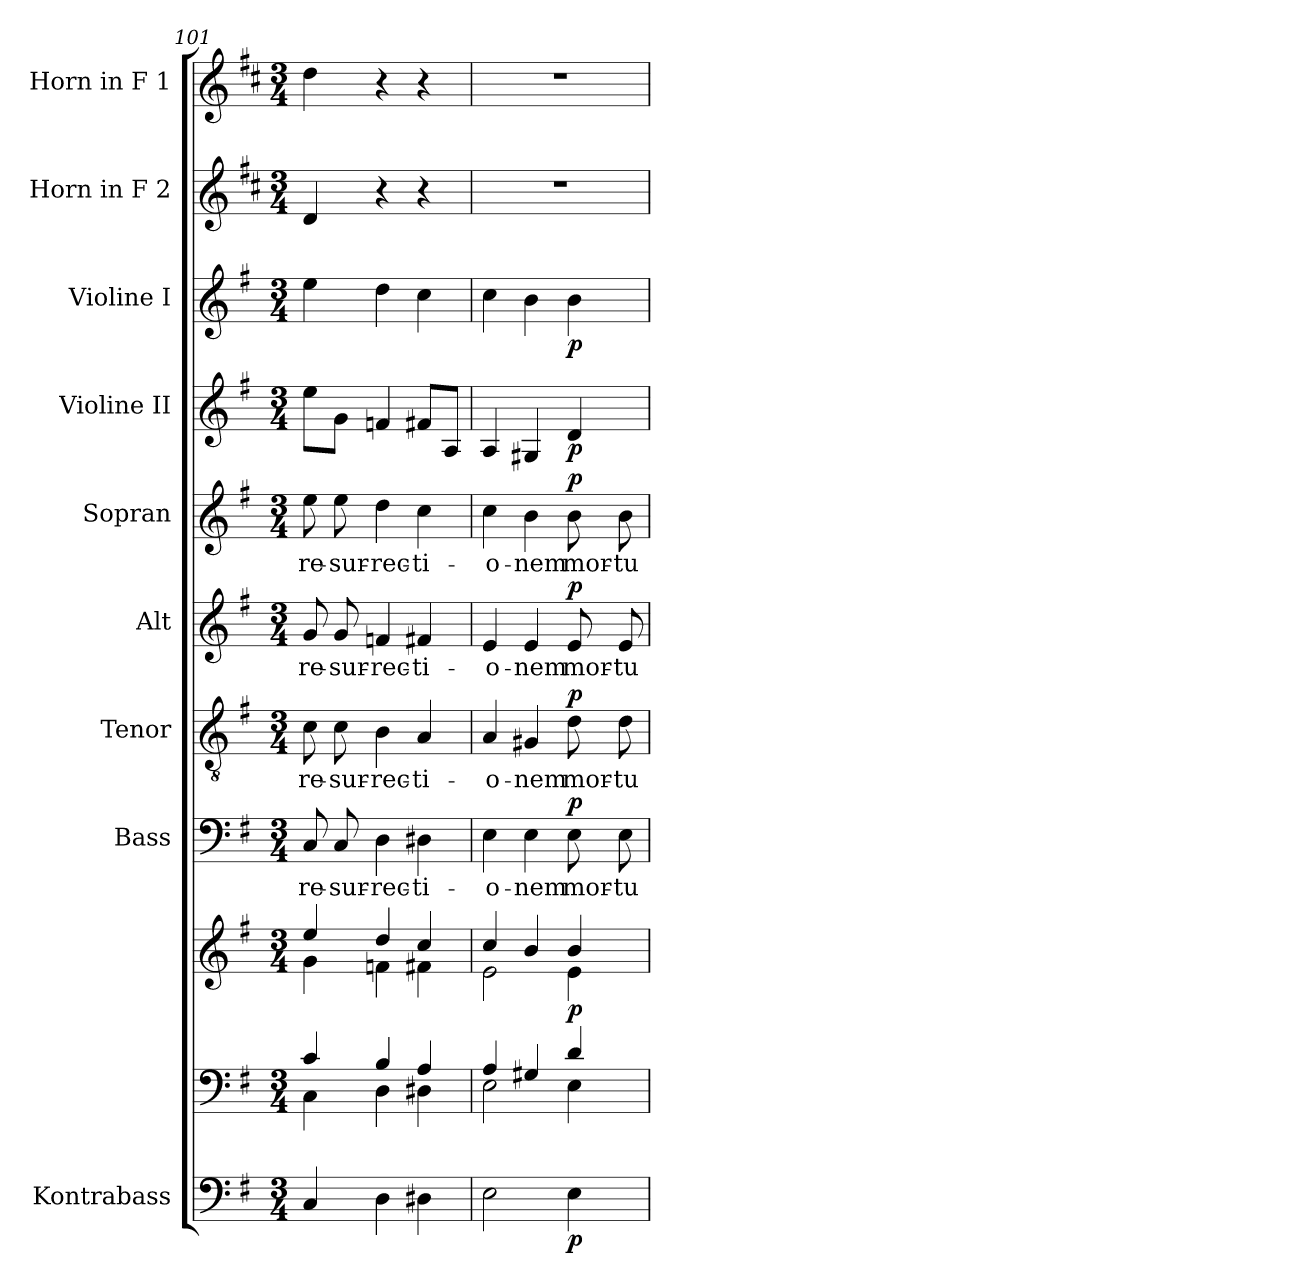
**kern	**dynam	**kern	**kern	**dynam	**kern	**text	**dynam	**kern	**text	**dynam	**kern	**text	**dynam	**kern	**text	**dynam	**kern	**dynam	**kern	**dynam	**kern	**kern
*part10	*part10	*part9	*part9	*part9	*part8	*part8	*part8	*part7	*part7	*part7	*part6	*part6	*part6	*part5	*part5	*part5	*part4	*part4	*part3	*part3	*part2	*part1
*staff11	*staff11	*staff10	*staff9	*staff9/10	*staff8	*staff8	*staff8	*staff7	*staff7	*staff7	*staff6	*staff6	*staff6	*staff5	*staff5	*staff5	*staff4	*staff4	*staff3	*staff3	*staff2	*staff1
*I"Kontrabass	*	*	*	*	*I"Bass	*	*	*I"Tenor	*	*	*I"Alt	*	*	*I"Sopran	*	*	*I"Violine II	*	*I"Violine I	*	*I"Horn in F 2	*I"Horn in F 1
*I'Kb.	*	*	*	*	*I'B.	*	*	*I'T.	*	*	*I'A.	*	*	*I'S.	*	*	*I'Vl. II	*	*I'Vl. I	*	*I'Hrn. 2	*I'Hrn. 1
*clefF4	*	*clefF4	*clefG2	*	*clefF4	*	*	*clefGv2	*	*	*clefG2	*	*	*clefG2	*	*	*clefG2	*	*clefG2	*	*clefG2	*clefG2
*ITrd7c12	*	*	*	*	*	*	*	*	*	*	*	*	*	*	*	*	*	*	*	*	*ITrd4c7	*ITrd4c7
*k[f#]	*	*k[f#]	*k[f#]	*	*k[f#]	*	*	*k[f#]	*	*	*k[f#]	*	*	*k[f#]	*	*	*k[f#]	*	*k[f#]	*	*k[f#]	*k[f#]
*G:	*	*G:	*G:	*	*G:	*	*	*G:	*	*	*G:	*	*	*G:	*	*	*G:	*	*G:	*	*G:	*G:
*M3/4	*	*M3/4	*M3/4	*	*M3/4	*	*	*M3/4	*	*	*M3/4	*	*	*M3/4	*	*	*M3/4	*	*M3/4	*	*M3/4	*M3/4
=101	=101	=101	=101	=101	=101	=101	=101	=101	=101	=101	=101	=101	=101	=101	=101	=101	=101	=101	=101	=101	=101	=101
*	*	*^	*^	*	*	*	*	*	*	*	*	*	*	*	*	*	*	*	*	*	*	*
!	!	!	!	!	!	!	!	!LO:LY:b	!	!	!LO:LY:b	!	!	!LO:LY:b	!	!	!LO:LY:b	!	!	!	!	!	!	!
4CC/	.	4c/	4C\	4ee/	4g\	.	8C/	re-	.	8c\	re-	.	8g/	re-	.	8ee\	re-	.	8ee\L	.	4ee\	.	4G/	4g\
!	!	!	!	!	!	!	!	!LO:LY:b	!	!	!LO:LY:b	!	!	!LO:LY:b	!	!	!LO:LY:b	!	!	!	!	!	!	!
.	.	.	.	.	.	.	8C/	-sur-	.	8c\	-sur-	.	8g/	-sur-	.	8ee\	-sur-	.	8g\J	.	.	.	.	.
!	!	!	!	!	!	!	!	!LO:LY:b	!	!	!LO:LY:b	!	!	!LO:LY:b	!	!	!LO:LY:b	!	!	!	!	!	!	!
4DD\	.	4B/	4D\	4dd/	4fn\	.	4D\	-rec-	.	4B\	-rec-	.	4fn/	-rec-	.	4dd\	-rec-	.	4fn/	.	4dd\	.	4r	4r
!	!	!	!	!	!	!	!	!LO:LY:b	!	!	!LO:LY:b	!	!	!LO:LY:b	!	!	!LO:LY:b	!	!	!	!	!	!	!
4DD#X\	.	4A/	4D#X\	4cc/	4f#X\	.	4D#X\	-ti-	.	4A/	-ti-	.	4f#X/	-ti-	.	4cc\	-ti-	.	8f#X/L	.	4cc\	.	4r	4r
.	.	.	.	.	.	.	.	.	.	.	.	.	.	.	.	.	.	.	8A/J	.	.	.	.	.
=102	=102	=102	=102	=102	=102	=102	=102	=102	=102	=102	=102	=102	=102	=102	=102	=102	=102	=102	=102	=102	=102	=102	=102	=102
!	!	!	!	!	!	!	!	!LO:LY:b	!	!	!LO:LY:b	!	!	!LO:LY:b	!	!	!LO:LY:b	!	!	!	!	!	!	!
2EE\	.	4A/	2E\	4cc/	2e\	.	4E\	-o-	.	4A/	-o-	.	4e/	-o-	.	4cc\	-o-	.	4A/	.	4cc\	.	2.r	2.r
!	!	!	!	!	!	!	!	!LO:LY:b	!	!	!LO:LY:b	!	!	!LO:LY:b	!	!	!LO:LY:b	!	!	!	!	!	!	!
.	.	4G#X/	.	4b/	.	.	4E\	-nem	.	4G#X/	-nem	.	4e/	-nem	.	4b\	-nem	.	4G#X/	.	4b\	.	.	.
!	!LO:DY:b	!	!	!	!	!LO:DY:b	!	!LO:LY:b	!LO:DY:a	!	!LO:LY:b	!LO:DY:a	!	!LO:LY:b	!LO:DY:a	!	!LO:LY:b	!LO:DY:a	!	!LO:DY:b	!	!LO:DY:b	!	!
4EE\	p	4d/	4E\	4b/	4e\	p	8E\	mor-	p	8d\	mor-	p	8e/	mor-	p	8b\	mor-	p	4d/	p	4b\	p	.	.
!	!	!	!	!	!	!	!	!LO:LY:b	!	!	!LO:LY:b	!	!	!LO:LY:b	!	!	!LO:LY:b	!	!	!	!	!	!	!
.	.	.	.	.	.	.	8E\	-tu-	.	8d\	-tu-	.	8e/	-tu-	.	8b\	-tu-	.	.	.	.	.	.	.
*	*	*v	*v	*	*	*	*	*	*	*	*	*	*	*	*	*	*	*	*	*	*	*	*	*
*	*	*	*v	*v	*	*	*	*	*	*	*	*	*	*	*	*	*	*	*	*	*	*	*
=	=	=	=	=	=	=	=	=	=	=	=	=	=	=	=	=	=	=	=	=	=	=
*-	*-	*-	*-	*-	*-	*-	*-	*-	*-	*-	*-	*-	*-	*-	*-	*-	*-	*-	*-	*-	*-	*-
